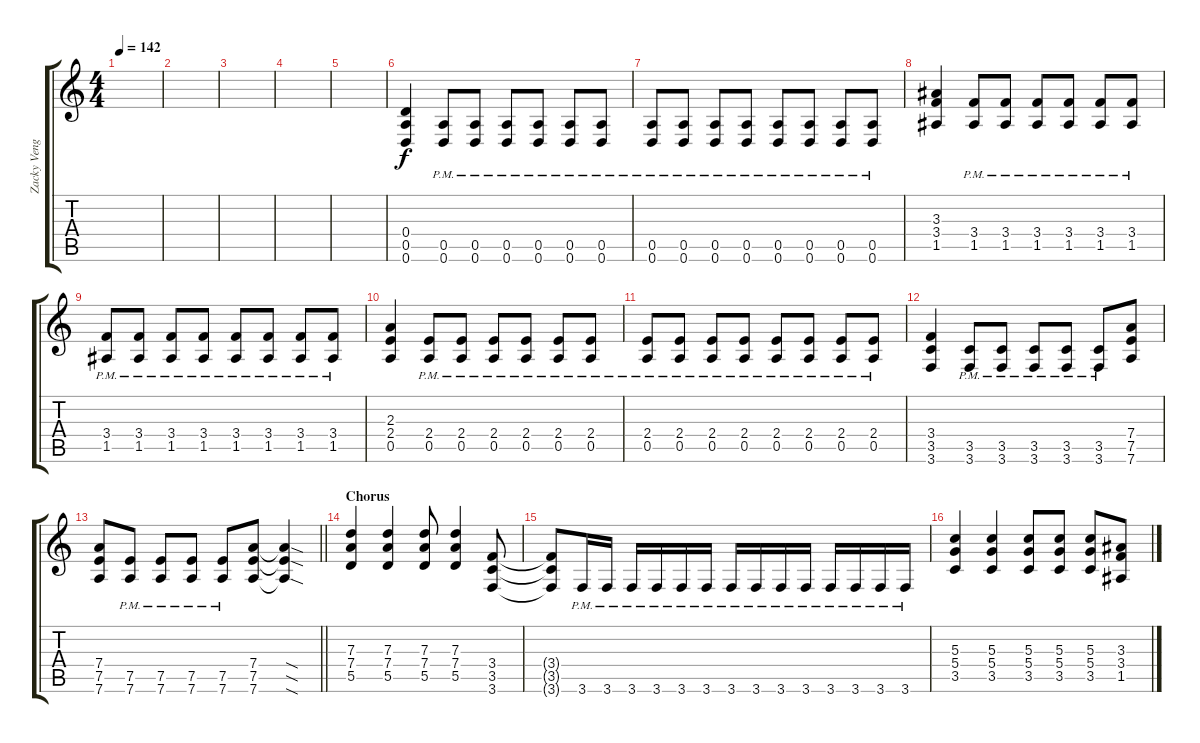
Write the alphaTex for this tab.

\track ("Zacky Vengeance Rhythm" "Zacky Veng") {instrument distortionguitar}
\staff {score tabs}
\tuning (E4 B3 G3 D3 A2 D2) {hide}
\ts (4 4)
\tempo 142
\clef g2
\ks c
|
|
|
|
|
(0.4 0.5 0.6).4{volume 13} (0.5{pm} 0.6{pm}).8 (0.5{pm} 0.6{pm}).8 (0.5{pm} 0.6{pm}).8 (0.5{pm} 0.6{pm}).8 (0.5{pm} 0.6{pm}).8 (0.5{pm} 0.6{pm}).8 |
(0.5{pm} 0.6{pm}).8 (0.5{pm} 0.6{pm}).8 (0.5{pm} 0.6{pm}).8 (0.5{pm} 0.6{pm}).8 (0.5{pm} 0.6{pm}).8 (0.5{pm} 0.6{pm}).8 (0.5{pm} 0.6{pm}).8 (0.5{pm} 0.6{pm}).8 |
(3.3 3.4 1.5).4 (3.4{pm} 1.5{pm}).8 (3.4{pm} 1.5{pm}).8 (3.4{pm} 1.5{pm}).8 (3.4{pm} 1.5{pm}).8 (3.4{pm} 1.5{pm}).8 (3.4{pm} 1.5{pm}).8 |
(3.4{pm} 1.5{pm}).8 (3.4{pm} 1.5{pm}).8 (3.4{pm} 1.5{pm}).8 (3.4{pm} 1.5{pm}).8 (3.4{pm} 1.5{pm}).8 (3.4{pm} 1.5{pm}).8 (3.4{pm} 1.5{pm}).8 (3.4{pm} 1.5{pm}).8 |
(2.3 2.4 0.5).4 (2.4{pm} 0.5{pm}).8 (2.4{pm} 0.5{pm}).8 (2.4{pm} 0.5{pm}).8 (2.4{pm} 0.5{pm}).8 (2.4{pm} 0.5{pm}).8 (2.4{pm} 0.5{pm}).8 |
(2.4{pm} 0.5{pm}).8 (2.4{pm} 0.5{pm}).8 (2.4{pm} 0.5{pm}).8 (2.4{pm} 0.5{pm}).8 (2.4{pm} 0.5{pm}).8 (2.4{pm} 0.5{pm}).8 (2.4{pm} 0.5{pm}).8 (2.4{pm} 0.5{pm}).8 |
(3.4 3.5 3.6).4 (3.5{pm} 3.6{pm}).8 (3.5{pm} 3.6{pm}).8 (3.5{pm} 3.6{pm}).8 (3.5{pm} 3.6{pm}).8 (3.5{pm} 3.6{pm}).8 (7.4 7.5 7.6).8 |
\barLineRight lightlight
(7.4 7.5 7.6).8 (7.5{pm} 7.6{pm}).8 (7.5{pm} 7.6{pm}).8 (7.5{pm} 7.6{pm}).8 (7.5{pm} 7.6{pm}).8 (7.4 7.5 7.6).8 (7.4{sod t} 7.5{sod t} 7.6{sod t}).4 |
\section ("" "Chorus")
(7.3 7.4 5.5).4 (7.3 7.4 5.5).4 (7.3 7.4 5.5).8 (7.3 7.4 5.5).4 (3.4 3.5 3.6).8 |
(3.4{t} 3.5{t} 3.6{t}).8 3.6{pm}.16 3.6{pm}.16 3.6{pm}.16 3.6{pm}.16 3.6{pm}.16 3.6{pm}.16 3.6{pm}.16 3.6{pm}.16 3.6{pm}.16 3.6{pm}.16 3.6{pm}.16 3.6{pm}.16 3.6{pm}.16 3.6{pm}.16 |
(5.3 5.4 3.5).4 (5.3 5.4 3.5).4 (5.3 5.4 3.5).8 (5.3 5.4 3.5).8 (5.3 5.4 3.5).8 (3.3 3.4 1.5).8
